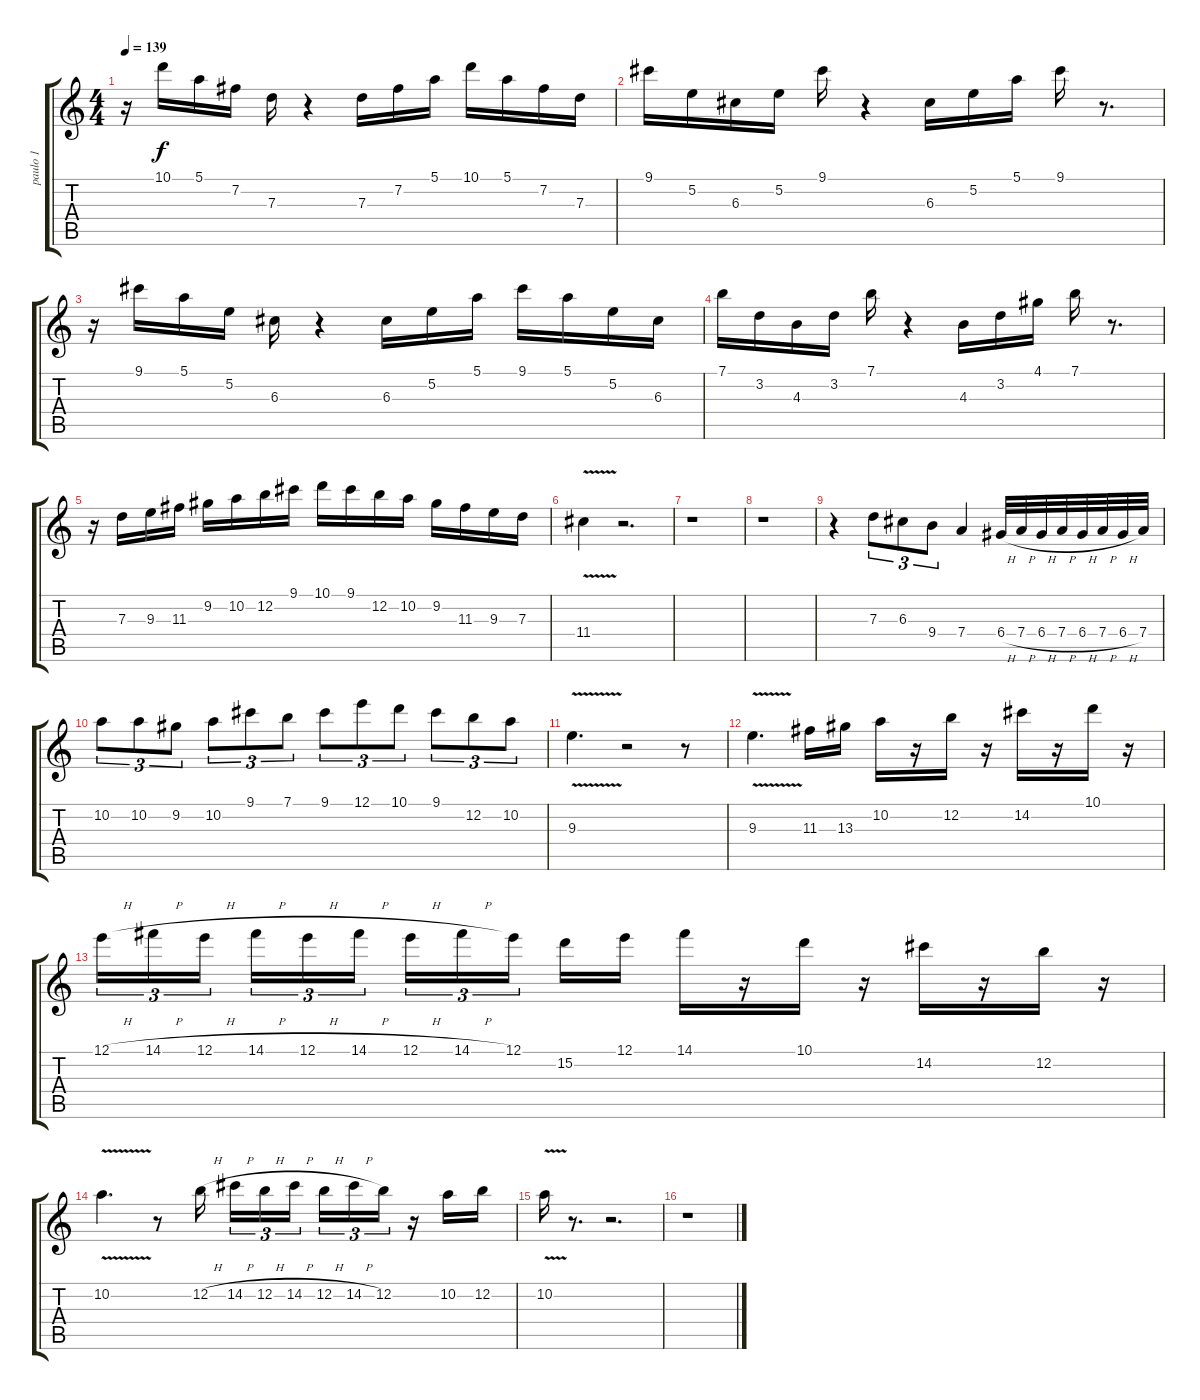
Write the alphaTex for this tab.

\track ("paulo 1" "paulo 1") {instrument distortionguitar}
\staff {score tabs}
\tuning (E4 B3 G3 D3 A2 E2) {hide}
\ts (4 4)
\tempo 139
\clef g2
\ks c
r.16{dy f} 10.1.16 5.1.16 7.2.16 7.3.16 r.4 7.3.16 7.2.16 5.1.16 10.1.16 5.1.16 7.2.16 7.3.16 |
9.1.16 5.2.16 6.3.16 5.2.16 9.1.16 r.4 6.3.16 5.2.16 5.1.16 9.1.16 r.8{d} |
r.16 9.1.16 5.1.16 5.2.16 6.3.16 r.4 6.3.16 5.2.16 5.1.16 9.1.16 5.1.16 5.2.16 6.3.16 |
7.1.16 3.2.16 4.3.16 3.2.16 7.1.16 r.4 4.3.16 3.2.16 4.1.16 7.1.16 r.8{d} |
r.16 7.3.16 9.3.16 11.3.16 9.2.16 10.2.16 12.2.16 9.1.16 10.1.16 9.1.16 12.2.16 10.2.16 9.2.16 11.3.16 9.3.16 7.3.16 |
11.4{v}.4 r.2{d} |
r.1 |
r.1 |
r.4 7.3.8{tu (3 2)} 6.3.8{tu (3 2)} 9.4.8{tu (3 2)} 7.4.4 6.4{h}.32 7.4{h}.32 6.4{h}.32 7.4{h}.32 6.4{h}.32 7.4{h}.32 6.4{h}.32 7.4.32 |
10.2.8{tu (3 2)} 10.2.8{tu (3 2)} 9.2.8{tu (3 2)} 10.2.8{tu (3 2)} 9.1.8{tu (3 2)} 7.1.8{tu (3 2)} 9.1.8{tu (3 2)} 12.1.8{tu (3 2)} 10.1.8{tu (3 2)} 9.1.8{tu (3 2)} 12.2.8{tu (3 2)} 10.2.8{tu (3 2)} |
9.3{v}.4{d} r.2 r.8 |
9.3{v}.4{d} 11.3.16 13.3.16 10.2.16 r.16 12.2.16 r.16 14.2.16 r.16 10.1.16 r.16 |
12.1{h}.16{tu (3 2)} 14.1{h}.16{tu (3 2)} 12.1{h}.16{tu (3 2) beam splitsecondary} 14.1{h}.16{tu (3 2)} 12.1{h}.16{tu (3 2)} 14.1{h}.16{tu (3 2)} 12.1{h}.16{tu (3 2)} 14.1{h}.16{tu (3 2)} 12.1.16{tu (3 2) beam splitsecondary} 15.2.16 12.1.16 14.1.16 r.16 10.1.16 r.16 14.2.16 r.16 12.2.16 r.16 |
10.2{v}.4{d} r.8 12.2{h}.16{beam splitsecondary} 14.2{h}.16{tu (3 2)} 12.2{h}.16{tu (3 2)} 14.2{h}.16{tu (3 2) beam splitsecondary} 12.2{h}.16{tu (3 2)} 14.2{h}.16{tu (3 2)} 12.2.16{tu (3 2)} r.16 10.2.16 12.2.16 |
10.2{v}.16 r.8{d} r.2{d} |
r.1
